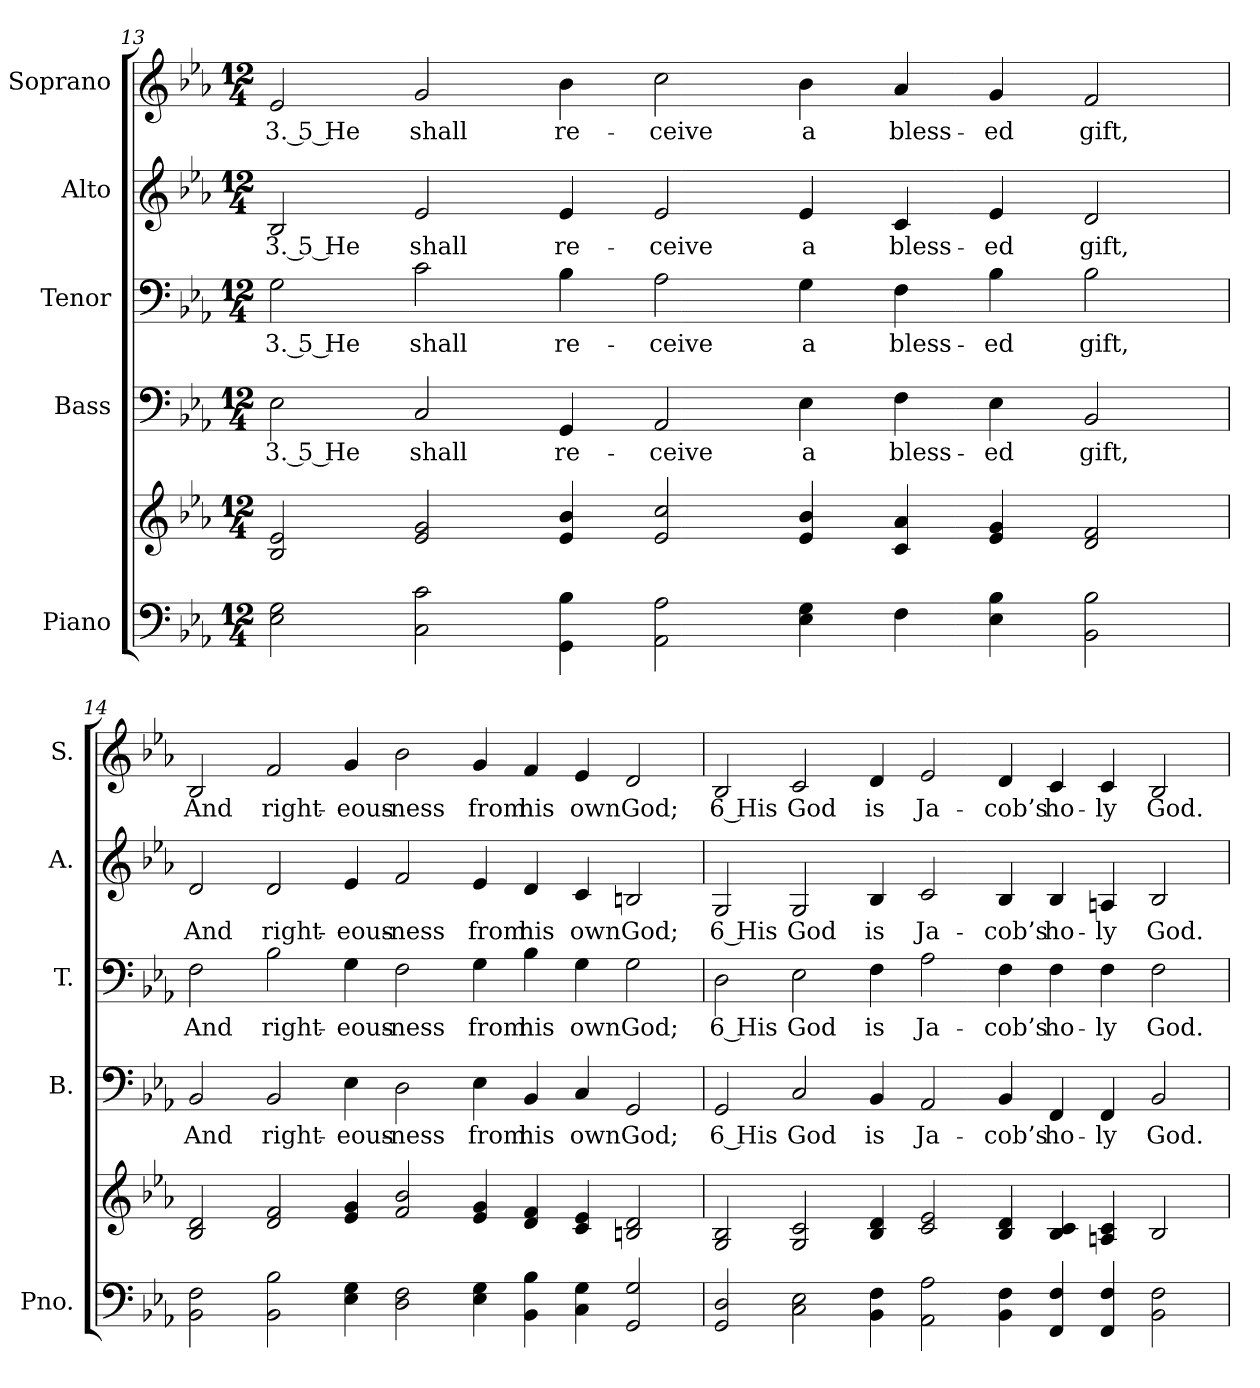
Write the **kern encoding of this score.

**kern	**kern	**kern	**text	**kern	**text	**kern	**text	**kern	**text
*part5	*part5	*part4	*part4	*part3	*part3	*part2	*part2	*part1	*part1
*staff6	*staff5	*staff4	*staff4	*staff3	*staff3	*staff2	*staff2	*staff1	*staff1
*I"Piano	*	*I"Bass	*	*I"Tenor	*	*I"Alto	*	*I"Soprano	*
*I'Pno.	*	*I'B.	*	*I'T.	*	*I'A.	*	*I'S.	*
!!LO:PB:g=z
*clefF4	*clefG2	*clefF4	*	*clefF4	*	*clefG2	*	*clefG2	*
*k[b-e-a-]	*k[b-e-a-]	*k[b-e-a-]	*	*k[b-e-a-]	*	*k[b-e-a-]	*	*k[b-e-a-]	*
*E-:	*E-:	*E-:	*	*E-:	*	*E-:	*	*E-:	*
*M12/4	*M12/4	*M12/4	*	*M12/4	*	*M12/4	*	*M12/4	*
=13	=13	=13	=13	=13	=13	=13	=13	=13	=13
!	!	!	!LO:LY:b:color=#000000	!	!	!	!	!	!
!	!	!	!	!	!LO:LY:b:color=#000000	!	!	!	!
!	!	!	!	!	!	!	!LO:LY:b:color=#000000	!	!
!	!	!	!	!	!	!	!	!	!LO:LY:b:color=#000000
2E-i\ 2Gi	2B-i/ 2e-i	2E-i\	3. 5 He	2Gi\	3. 5 He	2B-i/	3. 5 He	2e-i/	3. 5 He
!	!	!	!LO:LY:b:color=#000000	!	!	!	!	!	!
!	!	!	!	!	!LO:LY:b:color=#000000	!	!	!	!
!	!	!	!	!	!	!	!LO:LY:b:color=#000000	!	!
!	!	!	!	!	!	!	!	!	!LO:LY:b:color=#000000
2Ci\ 2ci	2e-i/ 2gi	2Ci/	shall	2ci\	shall	2e-i/	shall	2gi/	shall
!	!	!	!LO:LY:b:color=#000000	!	!	!	!	!	!
!	!	!	!	!	!LO:LY:b:color=#000000	!	!	!	!
!	!	!	!	!	!	!	!LO:LY:b:color=#000000	!	!
!	!	!	!	!	!	!	!	!	!LO:LY:b:color=#000000
4GGi\ 4B-i	4e-i/ 4b-i	4GGi/	re-	4B-i\	re-	4e-i/	re-	4b-i\	re-
!	!	!	!LO:LY:b:color=#000000	!	!	!	!	!	!
!	!	!	!	!	!LO:LY:b:color=#000000	!	!	!	!
!	!	!	!	!	!	!	!LO:LY:b:color=#000000	!	!
!	!	!	!	!	!	!	!	!	!LO:LY:b:color=#000000
2AA-i\ 2A-i	2e-i/ 2cci	2AA-i/	-ceive	2A-i\	-ceive	2e-i/	-ceive	2cci\	-ceive
!	!	!	!LO:LY:b:color=#000000	!	!	!	!	!	!
!	!	!	!	!	!LO:LY:b:color=#000000	!	!	!	!
!	!	!	!	!	!	!	!LO:LY:b:color=#000000	!	!
!	!	!	!	!	!	!	!	!	!LO:LY:b:color=#000000
4E-i\ 4Gi	4e-i/ 4b-i	4E-i\	a	4Gi\	a	4e-i/	a	4b-i\	a
!	!	!	!LO:LY:b:color=#000000	!	!	!	!	!	!
!	!	!	!	!	!LO:LY:b:color=#000000	!	!	!	!
!	!	!	!	!	!	!	!LO:LY:b:color=#000000	!	!
!	!	!	!	!	!	!	!	!	!LO:LY:b:color=#000000
4Fi\	4ci/ 4a-i	4Fi\	bless-	4Fi\	bless-	4ci/	bless-	4a-i/	bless-
!	!	!	!LO:LY:b:color=#000000	!	!	!	!	!	!
!	!	!	!	!	!LO:LY:b:color=#000000	!	!	!	!
!	!	!	!	!	!	!	!LO:LY:b:color=#000000	!	!
!	!	!	!	!	!	!	!	!	!LO:LY:b:color=#000000
4E-i\ 4B-i	4e-i/ 4gi	4E-i\	-ed	4B-i\	-ed	4e-i/	-ed	4gi/	-ed
!	!	!	!LO:LY:b:color=#000000	!	!	!	!	!	!
!	!	!	!	!	!LO:LY:b:color=#000000	!	!	!	!
!	!	!	!	!	!	!	!LO:LY:b:color=#000000	!	!
!	!	!	!	!	!	!	!	!	!LO:LY:b:color=#000000
2BB-i\ 2B-i	2di/ 2fi	2BB-i/	gift,	2B-i\	gift,	2di/	gift,	2fi/	gift,
!!LO:PB:g=z
=14	=14	=14	=14	=14	=14	=14	=14	=14	=14
!	!	!	!LO:LY:b:color=#000000	!	!	!	!	!	!
!	!	!	!	!	!LO:LY:b:color=#000000	!	!	!	!
!	!	!	!	!	!	!	!LO:LY:b:color=#000000	!	!
!	!	!	!	!	!	!	!	!	!LO:LY:b:color=#000000
2BB-i\ 2Fi	2B-i/ 2di	2BB-i/	And	2Fi\	And	2di/	And	2B-i/	And
!	!	!	!LO:LY:b:color=#000000	!	!	!	!	!	!
!	!	!	!	!	!LO:LY:b:color=#000000	!	!	!	!
!	!	!	!	!	!	!	!LO:LY:b:color=#000000	!	!
!	!	!	!	!	!	!	!	!	!LO:LY:b:color=#000000
2BB-i\ 2B-i	2di/ 2fi	2BB-i/	right-	2B-i\	right-	2di/	right-	2fi/	right-
!	!	!	!LO:LY:b:color=#000000	!	!	!	!	!	!
!	!	!	!	!	!LO:LY:b:color=#000000	!	!	!	!
!	!	!	!	!	!	!	!LO:LY:b:color=#000000	!	!
!	!	!	!	!	!	!	!	!	!LO:LY:b:color=#000000
4E-i\ 4Gi	4e-i/ 4gi	4E-i\	-eous-	4Gi\	-eous-	4e-i/	-eous-	4gi/	-eous-
!	!	!	!LO:LY:b:color=#000000	!	!	!	!	!	!
!	!	!	!	!	!LO:LY:b:color=#000000	!	!	!	!
!	!	!	!	!	!	!	!LO:LY:b:color=#000000	!	!
!	!	!	!	!	!	!	!	!	!LO:LY:b:color=#000000
2Di\ 2Fi	2fi/ 2b-i	2Di\	-ness	2Fi\	-ness	2fi/	-ness	2b-i\	-ness
!	!	!	!LO:LY:b:color=#000000	!	!	!	!	!	!
!	!	!	!	!	!LO:LY:b:color=#000000	!	!	!	!
!	!	!	!	!	!	!	!LO:LY:b:color=#000000	!	!
!	!	!	!	!	!	!	!	!	!LO:LY:b:color=#000000
4E-i\ 4Gi	4e-i/ 4gi	4E-i\	from	4Gi\	from	4e-i/	from	4gi/	from
!	!	!	!LO:LY:b:color=#000000	!	!	!	!	!	!
!	!	!	!	!	!LO:LY:b:color=#000000	!	!	!	!
!	!	!	!	!	!	!	!LO:LY:b:color=#000000	!	!
!	!	!	!	!	!	!	!	!	!LO:LY:b:color=#000000
4BB-i\ 4B-i	4di/ 4fi	4BB-i/	his	4B-i\	his	4di/	his	4fi/	his
!	!	!	!LO:LY:b:color=#000000	!	!	!	!	!	!
!	!	!	!	!	!LO:LY:b:color=#000000	!	!	!	!
!	!	!	!	!	!	!	!LO:LY:b:color=#000000	!	!
!	!	!	!	!	!	!	!	!	!LO:LY:b:color=#000000
4Ci\ 4Gi	4ci/ 4e-i	4Ci/	own	4Gi\	own	4ci/	own	4e-i/	own
!	!	!	!LO:LY:b:color=#000000	!	!	!	!	!	!
!	!	!	!	!	!LO:LY:b:color=#000000	!	!	!	!
!	!	!	!	!	!	!	!LO:LY:b:color=#000000	!	!
!	!	!	!	!	!	!	!	!	!LO:LY:b:color=#000000
2GGi/ 2Gi	2Bni/ 2di	2GGi/	God;	2Gi\	God;	2Bni/	God;	2di/	God;
!!LO:PB:g=z
=15	=15	=15	=15	=15	=15	=15	=15	=15	=15
!	!	!	!LO:LY:b:color=#000000	!	!	!	!	!	!
!	!	!	!	!	!LO:LY:b:color=#000000	!	!	!	!
!	!	!	!	!	!	!	!LO:LY:b:color=#000000	!	!
!	!	!	!	!	!	!	!	!	!LO:LY:b:color=#000000
2GGi/ 2Di	2Gi/ 2B-i	2GGi/	6 His	2Di\	6 His	2Gi/	6 His	2B-i/	6 His
!	!	!	!LO:LY:b:color=#000000	!	!	!	!	!	!
!	!	!	!	!	!LO:LY:b:color=#000000	!	!	!	!
!	!	!	!	!	!	!	!LO:LY:b:color=#000000	!	!
!	!	!	!	!	!	!	!	!	!LO:LY:b:color=#000000
2Ci\ 2E-i	2Gi/ 2ci	2Ci/	God	2E-i\	God	2Gi/	God	2ci/	God
!	!	!	!LO:LY:b:color=#000000	!	!	!	!	!	!
!	!	!	!	!	!LO:LY:b:color=#000000	!	!	!	!
!	!	!	!	!	!	!	!LO:LY:b:color=#000000	!	!
!	!	!	!	!	!	!	!	!	!LO:LY:b:color=#000000
4BB-i\ 4Fi	4B-i/ 4di	4BB-i/	is	4Fi\	is	4B-i/	is	4di/	is
!	!	!	!LO:LY:b:color=#000000	!	!	!	!	!	!
!	!	!	!	!	!LO:LY:b:color=#000000	!	!	!	!
!	!	!	!	!	!	!	!LO:LY:b:color=#000000	!	!
!	!	!	!	!	!	!	!	!	!LO:LY:b:color=#000000
2AA-i\ 2A-i	2ci/ 2e-i	2AA-i/	Ja-	2A-i\	Ja-	2ci/	Ja-	2e-i/	Ja-
!	!	!	!LO:LY:b:color=#000000	!	!	!	!	!	!
!	!	!	!	!	!LO:LY:b:color=#000000	!	!	!	!
!	!	!	!	!	!	!	!LO:LY:b:color=#000000	!	!
!	!	!	!	!	!	!	!	!	!LO:LY:b:color=#000000
4BB-i\ 4Fi	4B-i/ 4di	4BB-i/	-cob’s	4Fi\	-cob’s	4B-i/	-cob’s	4di/	-cob’s
!	!	!	!LO:LY:b:color=#000000	!	!	!	!	!	!
!	!	!	!	!	!LO:LY:b:color=#000000	!	!	!	!
!	!	!	!	!	!	!	!LO:LY:b:color=#000000	!	!
!	!	!	!	!	!	!	!	!	!LO:LY:b:color=#000000
4FFi/ 4Fi	4B-i/ 4ci	4FFi/	ho-	4Fi\	ho-	4B-i/	ho-	4ci/	ho-
!	!	!	!LO:LY:b:color=#000000	!	!	!	!	!	!
!	!	!	!	!	!LO:LY:b:color=#000000	!	!	!	!
!	!	!	!	!	!	!	!LO:LY:b:color=#000000	!	!
!	!	!	!	!	!	!	!	!	!LO:LY:b:color=#000000
4FFi/ 4Fi	4Ani/ 4ci	4FFi/	-ly	4Fi\	-ly	4Ani/	-ly	4ci/	-ly
!	!	!	!LO:LY:b:color=#000000	!	!	!	!	!	!
!	!	!	!	!	!LO:LY:b:color=#000000	!	!	!	!
!	!	!	!	!	!	!	!LO:LY:b:color=#000000	!	!
!	!	!	!	!	!	!	!	!	!LO:LY:b:color=#000000
2BB-i\ 2Fi	2B-i/	2BB-i/	God.	2Fi\	God.	2B-i/	God.	2B-i/	God.
=	=	=	=	=	=	=	=	=	=
*-	*-	*-	*-	*-	*-	*-	*-	*-	*-
